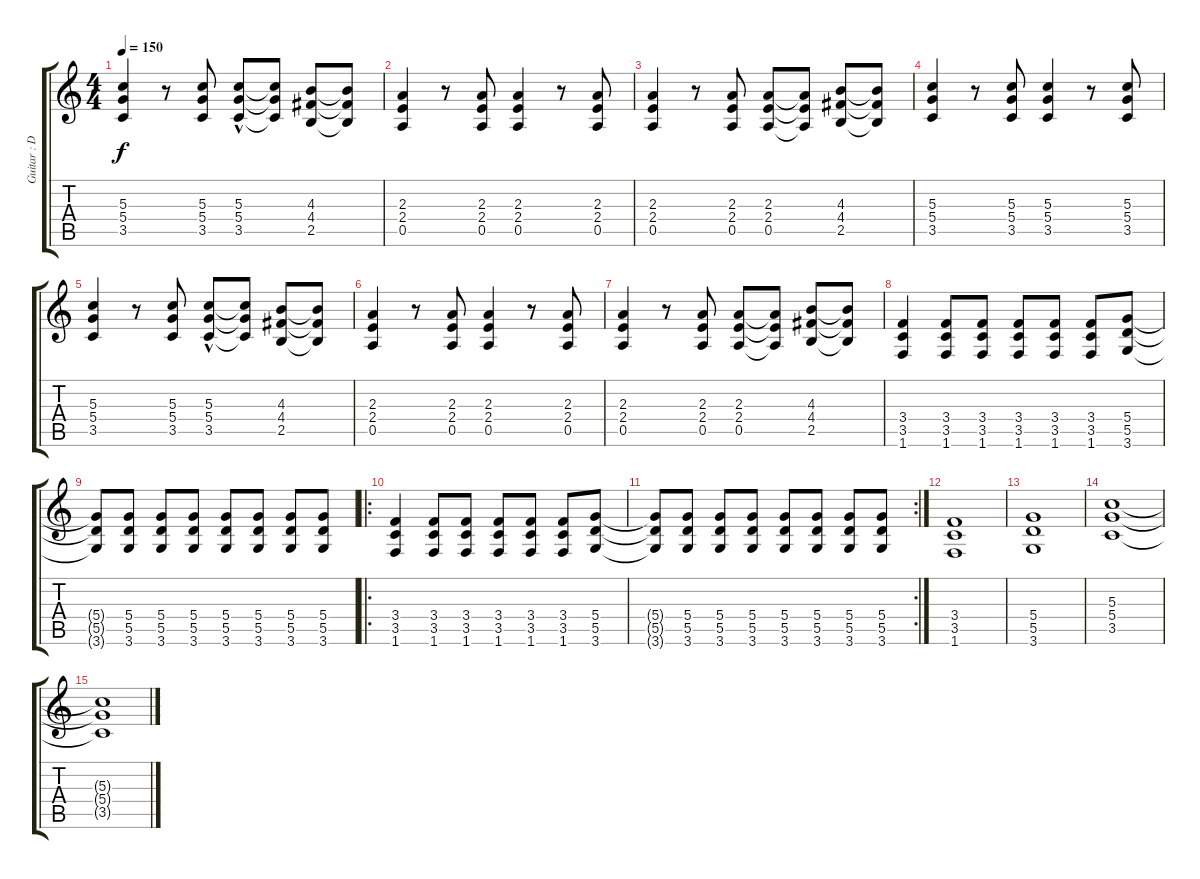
\track ("Guitar : Doyle" "Guitar : D") {instrument distortionguitar}
\staff {score tabs}
\tuning (E4 B3 G3 D3 A2 E2) {hide}
\ts (4 4)
\tempo 150
\clef g2
\ks c
(5.3 5.4 3.5).4{dy f} r.8 (5.3 5.4 3.5).8 (5.3 5.4 3.5{hac}).8 (5.3{t} 5.4{t} 3.5{t}).8 (4.3 4.4 2.5).8 (4.3{t} 4.4{t} 2.5{t}).8 |
(2.3 2.4 0.5).4 r.8 (2.3 2.4 0.5).8 (2.3 2.4 0.5).4 r.8 (2.3 2.4 0.5).8 |
(2.3 2.4 0.5).4 r.8 (2.3 2.4 0.5).8 (2.3 2.4 0.5).8 (2.3{t} 2.4{t} 0.5{t}).8 (4.3 4.4 2.5).8 (4.3{t} 4.4{t} 2.5{t}).8 |
(5.3 5.4 3.5).4 r.8 (5.3 5.4 3.5).8 (5.3 5.4 3.5).4 r.8 (5.3 5.4 3.5).8 |
(5.3 5.4 3.5).4 r.8 (5.3 5.4 3.5).8 (5.3 5.4 3.5{hac}).8 (5.3{t} 5.4{t} 3.5{t}).8 (4.3 4.4 2.5).8 (4.3{t} 4.4{t} 2.5{t}).8 |
(2.3 2.4 0.5).4 r.8 (2.3 2.4 0.5).8 (2.3 2.4 0.5).4 r.8 (2.3 2.4 0.5).8 |
(2.3 2.4 0.5).4 r.8 (2.3 2.4 0.5).8 (2.3 2.4 0.5).8 (2.3{t} 2.4{t} 0.5{t}).8 (4.3 4.4 2.5).8 (4.3{t} 4.4{t} 2.5{t}).8 |
(3.4 3.5 1.6).4 (3.4 3.5 1.6).8 (3.4 3.5 1.6).8 (3.4 3.5 1.6).8 (3.4 3.5 1.6).8 (3.4 3.5 1.6).8 (5.4 5.5 3.6).8 |
(5.4{t} 5.5{t} 3.6{t}).8 (5.4 5.5 3.6).8 (5.4 5.5 3.6).8 (5.4 5.5 3.6).8 (5.4 5.5 3.6).8 (5.4 5.5 3.6).8 (5.4 5.5 3.6).8 (5.4 5.5 3.6).8 |
\ro
(3.4 3.5 1.6).4 (3.4 3.5 1.6).8 (3.4 3.5 1.6).8 (3.4 3.5 1.6).8 (3.4 3.5 1.6).8 (3.4 3.5 1.6).8 (5.4 5.5 3.6).8 |
\rc 2
(5.4{t} 5.5{t} 3.6{t}).8 (5.4 5.5 3.6).8 (5.4 5.5 3.6).8 (5.4 5.5 3.6).8 (5.4 5.5 3.6).8 (5.4 5.5 3.6).8 (5.4 5.5 3.6).8 (5.4 5.5 3.6).8 |
(3.4 3.5 1.6).1 |
(5.4 5.5 3.6).1 |
(5.3 5.4 3.5).1 |
(5.3{t} 5.4{t} 3.5{t}).1
